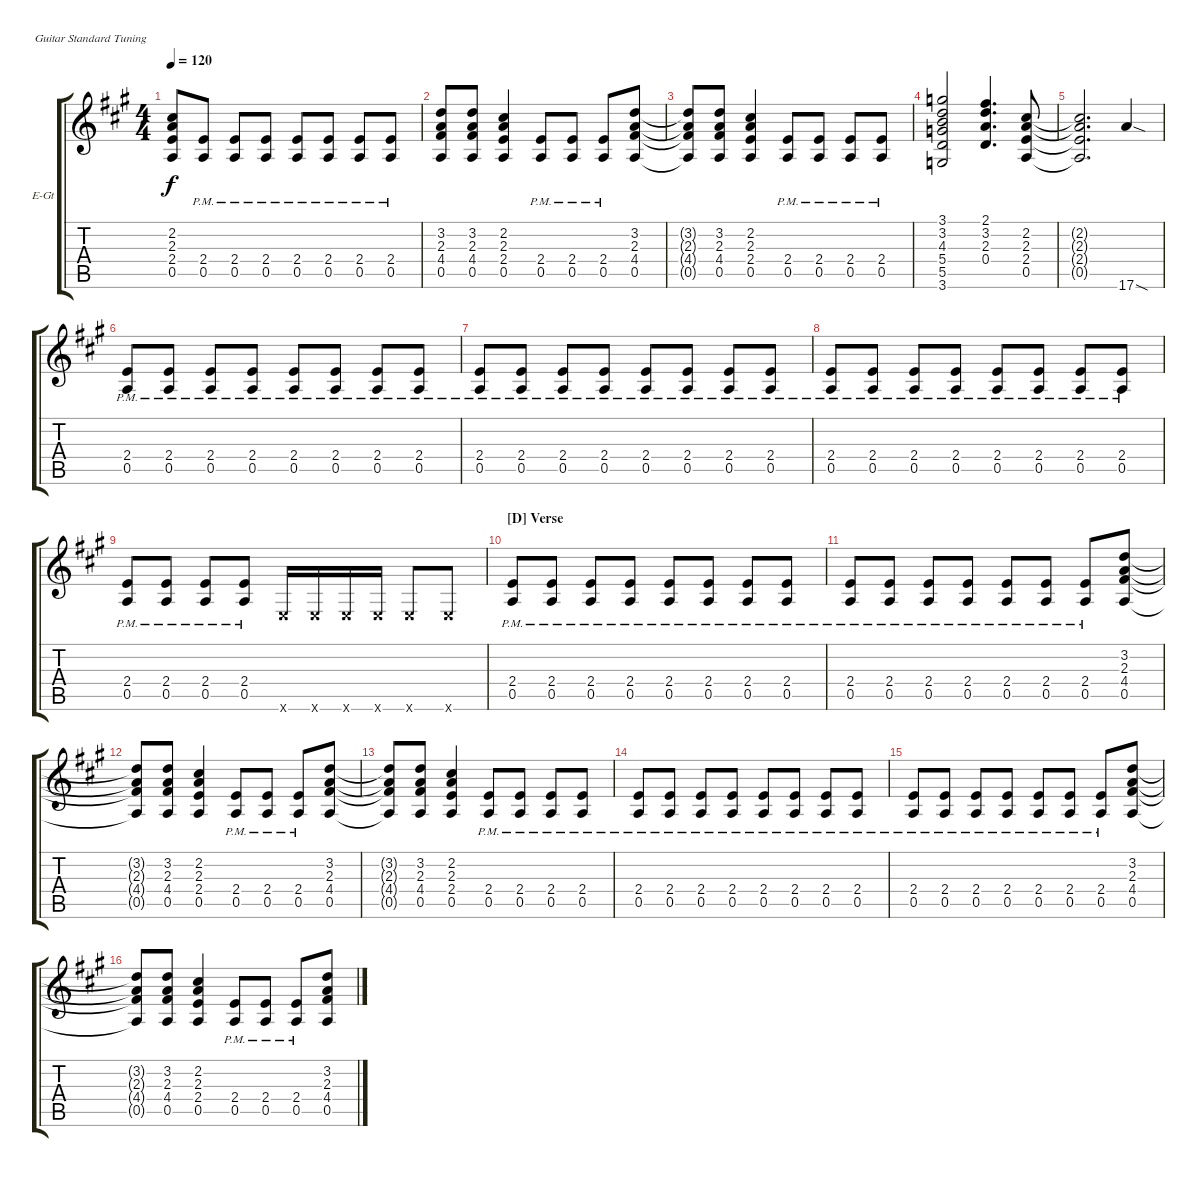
\bracketExtendMode groupsimilarinstruments
\firstSystemTrackNameOrientation horizontal
\otherSystemsTrackNameOrientation horizontal
\track ("Guitar" "E-Gt") {instrument overdrivenguitar}
\staff {score tabs}
\tuning (E4 B3 G3 D3 A2 E2)
\ts (4 4)
\tempo 120
\clef g2
\scale
1.03909
\ks a
(2.2{t} 2.3{t} 2.4{t} 0.5{t}).8{dy f} (0.5{pm} 2.4{pm}).8 (0.5{pm} 2.4{pm}).8 (0.5{pm} 2.4{pm}).8 (0.5{pm} 2.4{pm}).8 (0.5{pm} 2.4{pm}).8 (0.5{pm} 2.4{pm}).8 (0.5{pm} 2.4{pm}).8 |
\scale
0.960908 (3.2 2.3 4.4 0.5).8 (3.2 2.3 4.4 0.5).8 (2.2 2.3 2.4 0.5).4 (0.5{pm} 2.4{pm}).8 (0.5{pm} 2.4{pm}).8 (0.5{pm} 2.4{pm}).8 (3.2 2.3 4.4 0.5).8 |
\scale
1.03909 (3.2{t} 2.3{t} 4.4{t} 0.5{t}).8 (3.2 2.3 4.4 0.5).8 (2.2 2.3 2.4 0.5).4 (0.5{pm} 2.4{pm}).8 (0.5{pm} 2.4{pm}).8 (0.5{pm} 2.4{pm}).8 (0.5{pm} 2.4{pm}).8 |
\scale
0.960908 (3.1 3.2 4.3 5.4 5.5 3.6).2 (2.1 3.2 2.3 0.4).4{d} (2.2 2.3 2.4 0.5).8 |
\scale
1.03909 (2.2{t} 2.3{t} 2.4{t} 0.5{t}).2{d} 17.6{sod}.4 |
\scale
0.960908 (0.5{pm} 2.4{pm}).8 (0.5{pm} 2.4{pm}).8 (0.5{pm} 2.4{pm}).8 (0.5{pm} 2.4{pm}).8 (0.5{pm} 2.4{pm}).8 (0.5{pm} 2.4{pm}).8 (0.5{pm} 2.4{pm}).8 (0.5{pm} 2.4{pm}).8 |
\scale
1.03909 (0.5{pm} 2.4{pm}).8 (0.5{pm} 2.4{pm}).8 (0.5{pm} 2.4{pm}).8 (0.5{pm} 2.4{pm}).8 (0.5{pm} 2.4{pm}).8 (0.5{pm} 2.4{pm}).8 (0.5{pm} 2.4{pm}).8 (0.5{pm} 2.4{pm}).8 |
\scale
0.960908 (0.5{pm} 2.4{pm}).8 (0.5{pm} 2.4{pm}).8 (0.5{pm} 2.4{pm}).8 (0.5{pm} 2.4{pm}).8 (0.5{pm} 2.4{pm}).8 (0.5{pm} 2.4{pm}).8 (0.5{pm} 2.4{pm}).8 (0.5{pm} 2.4{pm}).8 |
\scale
1.03909 (0.5{pm} 2.4{pm}).8 (0.5{pm} 2.4{pm}).8 (0.5{pm} 2.4{pm}).8 (0.5{pm} 2.4{pm}).8 0.6{x}.16 0.6{x}.16 0.6{x}.16 0.6{x}.16 0.6{x}.8 0.6{x}.8 |
\section ("D" "Verse")
\scale
0.960908 (0.5{pm} 2.4{pm}).8 (0.5{pm} 2.4{pm}).8 (0.5{pm} 2.4{pm}).8 (0.5{pm} 2.4{pm}).8 (0.5{pm} 2.4{pm}).8 (0.5{pm} 2.4{pm}).8 (0.5{pm} 2.4{pm}).8 (0.5{pm} 2.4{pm}).8 |
\scale
1.03909 (0.5{pm} 2.4{pm}).8 (0.5{pm} 2.4{pm}).8 (0.5{pm} 2.4{pm}).8 (0.5{pm} 2.4{pm}).8 (0.5{pm} 2.4{pm}).8 (0.5{pm} 2.4{pm}).8 (0.5{pm} 2.4{pm}).8 (3.2 2.3 4.4 0.5).8 |
\scale
0.960908 (3.2{t} 2.3{t} 4.4{t} 0.5{t}).8 (3.2 2.3 4.4 0.5).8 (2.2 2.3 2.4 0.5).4 (0.5{pm} 2.4{pm}).8 (0.5{pm} 2.4{pm}).8 (0.5{pm} 2.4{pm}).8 (3.2 2.3 4.4 0.5).8 |
\scale
0.960908 (3.2{t} 2.3{t} 4.4{t} 0.5{t}).8 (3.2 2.3 4.4 0.5).8 (2.2 2.3 2.4 0.5).4 (0.5{pm} 2.4{pm}).8 (0.5{pm} 2.4{pm}).8 (0.5{pm} 2.4{pm}).8 (0.5{pm} 2.4{pm}).8 |
\scale
1.03909 (0.5{pm} 2.4{pm}).8 (0.5{pm} 2.4{pm}).8 (0.5{pm} 2.4{pm}).8 (0.5{pm} 2.4{pm}).8 (0.5{pm} 2.4{pm}).8 (0.5{pm} 2.4{pm}).8 (0.5{pm} 2.4{pm}).8 (0.5{pm} 2.4{pm}).8 |
\scale
0.960908 (0.5{pm} 2.4{pm}).8 (0.5{pm} 2.4{pm}).8 (0.5{pm} 2.4{pm}).8 (0.5{pm} 2.4{pm}).8 (0.5{pm} 2.4{pm}).8 (0.5{pm} 2.4{pm}).8 (0.5{pm} 2.4{pm}).8 (3.2 2.3 4.4 0.5).8 |
\scale
1.03909 (3.2{t} 2.3{t} 4.4{t} 0.5{t}).8 (3.2 2.3 4.4 0.5).8 (2.2 2.3 2.4 0.5).4 (0.5{pm} 2.4{pm}).8 (0.5{pm} 2.4{pm}).8 (0.5{pm} 2.4{pm}).8 (3.2 2.3 4.4 0.5).8
